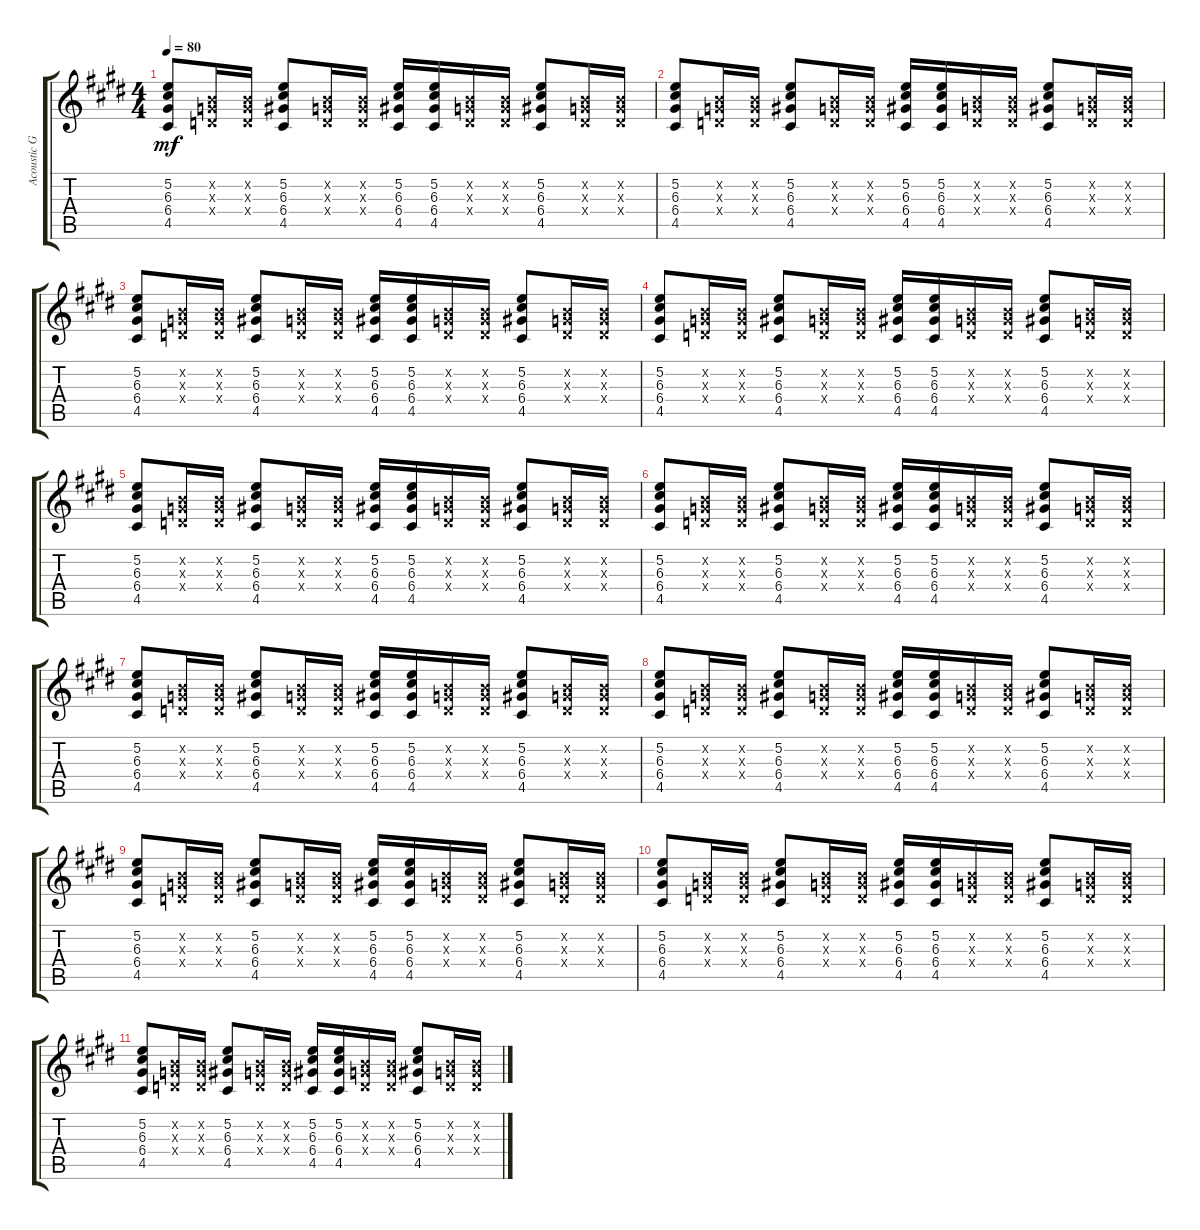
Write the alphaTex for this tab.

\track ("Acoustic Guitar 2" "Acoustic G") {instrument acousticguitarsteel}
\staff {score tabs}
\tuning (E4 B3 G3 D3 A2 E2) {hide}
\ts (4 4)
\tempo 80
\clef g2
\ks c#minor
(5.2 6.3 6.4 4.5).8{dy mf} (0.2{x} 0.3{x} 0.4{x}).16 (0.2{x} 0.3{x} 0.4{x}).16 (5.2 6.3 6.4 4.5).8 (0.2{x} 0.3{x} 0.4{x}).16 (0.2{x} 0.3{x} 0.4{x}).16 (5.2 6.3 6.4 4.5).16 (5.2 6.3 6.4 4.5).16 (0.2{x} 0.3{x} 0.4{x}).16 (0.2{x} 0.3{x} 0.4{x}).16 (5.2 6.3 6.4 4.5).8 (0.2{x} 0.3{x} 0.4{x}).16 (0.2{x} 0.3{x} 0.4{x}).16 |
(5.2 6.3 6.4 4.5).8 (0.2{x} 0.3{x} 0.4{x}).16 (0.2{x} 0.3{x} 0.4{x}).16 (5.2 6.3 6.4 4.5).8 (0.2{x} 0.3{x} 0.4{x}).16 (0.2{x} 0.3{x} 0.4{x}).16 (5.2 6.3 6.4 4.5).16 (5.2 6.3 6.4 4.5).16 (0.2{x} 0.3{x} 0.4{x}).16 (0.2{x} 0.3{x} 0.4{x}).16 (5.2 6.3 6.4 4.5).8 (0.2{x} 0.3{x} 0.4{x}).16 (0.2{x} 0.3{x} 0.4{x}).16 |
(5.2 6.3 6.4 4.5).8 (0.2{x} 0.3{x} 0.4{x}).16 (0.2{x} 0.3{x} 0.4{x}).16 (5.2 6.3 6.4 4.5).8 (0.2{x} 0.3{x} 0.4{x}).16 (0.2{x} 0.3{x} 0.4{x}).16 (5.2 6.3 6.4 4.5).16 (5.2 6.3 6.4 4.5).16 (0.2{x} 0.3{x} 0.4{x}).16 (0.2{x} 0.3{x} 0.4{x}).16 (5.2 6.3 6.4 4.5).8 (0.2{x} 0.3{x} 0.4{x}).16 (0.2{x} 0.3{x} 0.4{x}).16 |
(5.2 6.3 6.4 4.5).8 (0.2{x} 0.3{x} 0.4{x}).16 (0.2{x} 0.3{x} 0.4{x}).16 (5.2 6.3 6.4 4.5).8 (0.2{x} 0.3{x} 0.4{x}).16 (0.2{x} 0.3{x} 0.4{x}).16 (5.2 6.3 6.4 4.5).16 (5.2 6.3 6.4 4.5).16 (0.2{x} 0.3{x} 0.4{x}).16 (0.2{x} 0.3{x} 0.4{x}).16 (5.2 6.3 6.4 4.5).8 (0.2{x} 0.3{x} 0.4{x}).16 (0.2{x} 0.3{x} 0.4{x}).16 |
(5.2 6.3 6.4 4.5).8 (0.2{x} 0.3{x} 0.4{x}).16 (0.2{x} 0.3{x} 0.4{x}).16 (5.2 6.3 6.4 4.5).8 (0.2{x} 0.3{x} 0.4{x}).16 (0.2{x} 0.3{x} 0.4{x}).16 (5.2 6.3 6.4 4.5).16 (5.2 6.3 6.4 4.5).16 (0.2{x} 0.3{x} 0.4{x}).16 (0.2{x} 0.3{x} 0.4{x}).16 (5.2 6.3 6.4 4.5).8 (0.2{x} 0.3{x} 0.4{x}).16 (0.2{x} 0.3{x} 0.4{x}).16 |
(5.2 6.3 6.4 4.5).8 (0.2{x} 0.3{x} 0.4{x}).16 (0.2{x} 0.3{x} 0.4{x}).16 (5.2 6.3 6.4 4.5).8 (0.2{x} 0.3{x} 0.4{x}).16 (0.2{x} 0.3{x} 0.4{x}).16 (5.2 6.3 6.4 4.5).16 (5.2 6.3 6.4 4.5).16 (0.2{x} 0.3{x} 0.4{x}).16 (0.2{x} 0.3{x} 0.4{x}).16 (5.2 6.3 6.4 4.5).8 (0.2{x} 0.3{x} 0.4{x}).16 (0.2{x} 0.3{x} 0.4{x}).16 |
(5.2 6.3 6.4 4.5).8 (0.2{x} 0.3{x} 0.4{x}).16 (0.2{x} 0.3{x} 0.4{x}).16 (5.2 6.3 6.4 4.5).8 (0.2{x} 0.3{x} 0.4{x}).16 (0.2{x} 0.3{x} 0.4{x}).16 (5.2 6.3 6.4 4.5).16 (5.2 6.3 6.4 4.5).16 (0.2{x} 0.3{x} 0.4{x}).16 (0.2{x} 0.3{x} 0.4{x}).16 (5.2 6.3 6.4 4.5).8 (0.2{x} 0.3{x} 0.4{x}).16 (0.2{x} 0.3{x} 0.4{x}).16 |
(5.2 6.3 6.4 4.5).8 (0.2{x} 0.3{x} 0.4{x}).16 (0.2{x} 0.3{x} 0.4{x}).16 (5.2 6.3 6.4 4.5).8 (0.2{x} 0.3{x} 0.4{x}).16 (0.2{x} 0.3{x} 0.4{x}).16 (5.2 6.3 6.4 4.5).16 (5.2 6.3 6.4 4.5).16 (0.2{x} 0.3{x} 0.4{x}).16 (0.2{x} 0.3{x} 0.4{x}).16 (5.2 6.3 6.4 4.5).8 (0.2{x} 0.3{x} 0.4{x}).16 (0.2{x} 0.3{x} 0.4{x}).16 |
(5.2 6.3 6.4 4.5).8 (0.2{x} 0.3{x} 0.4{x}).16 (0.2{x} 0.3{x} 0.4{x}).16 (5.2 6.3 6.4 4.5).8 (0.2{x} 0.3{x} 0.4{x}).16 (0.2{x} 0.3{x} 0.4{x}).16 (5.2 6.3 6.4 4.5).16 (5.2 6.3 6.4 4.5).16 (0.2{x} 0.3{x} 0.4{x}).16 (0.2{x} 0.3{x} 0.4{x}).16 (5.2 6.3 6.4 4.5).8 (0.2{x} 0.3{x} 0.4{x}).16 (0.2{x} 0.3{x} 0.4{x}).16 |
(5.2 6.3 6.4 4.5).8 (0.2{x} 0.3{x} 0.4{x}).16 (0.2{x} 0.3{x} 0.4{x}).16 (5.2 6.3 6.4 4.5).8 (0.2{x} 0.3{x} 0.4{x}).16 (0.2{x} 0.3{x} 0.4{x}).16 (5.2 6.3 6.4 4.5).16 (5.2 6.3 6.4 4.5).16 (0.2{x} 0.3{x} 0.4{x}).16 (0.2{x} 0.3{x} 0.4{x}).16 (5.2 6.3 6.4 4.5).8 (0.2{x} 0.3{x} 0.4{x}).16 (0.2{x} 0.3{x} 0.4{x}).16 |
(5.2 6.3 6.4 4.5).8 (0.2{x} 0.3{x} 0.4{x}).16 (0.2{x} 0.3{x} 0.4{x}).16 (5.2 6.3 6.4 4.5).8 (0.2{x} 0.3{x} 0.4{x}).16 (0.2{x} 0.3{x} 0.4{x}).16 (5.2 6.3 6.4 4.5).16 (5.2 6.3 6.4 4.5).16 (0.2{x} 0.3{x} 0.4{x}).16 (0.2{x} 0.3{x} 0.4{x}).16 (5.2 6.3 6.4 4.5).8 (0.2{x} 0.3{x} 0.4{x}).16 (0.2{x} 0.3{x} 0.4{x}).16
